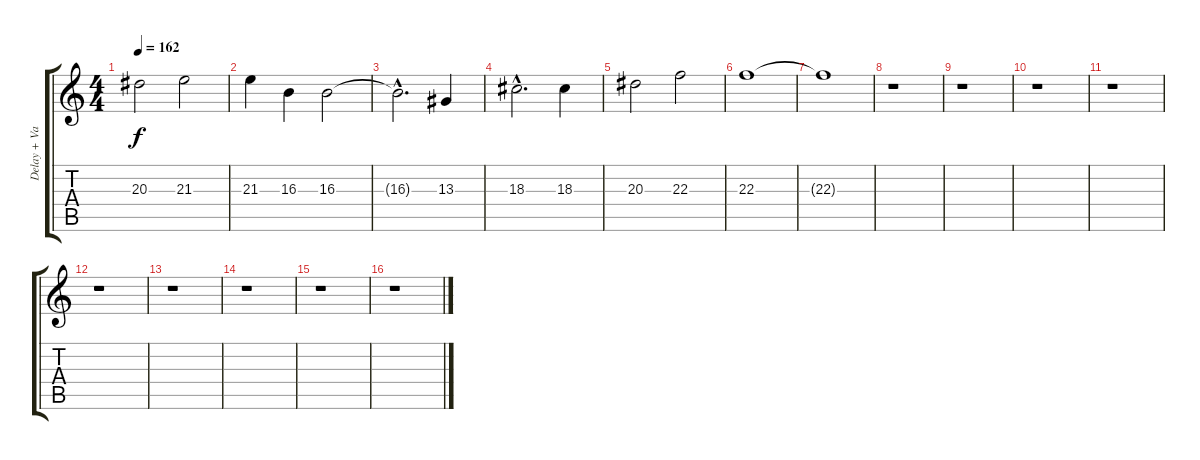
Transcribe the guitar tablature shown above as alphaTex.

\track ("Delay + Various" "Delay + Va") {instrument pad8sweep}
\staff {score tabs}
\tuning (E4 B3 G3 D3 A2 E2) {hide}
\ts (4 4)
\tempo 162
\clef g2
\ks c
20.3.2{dy f} 21.3.2 |
21.3.4 16.3.4 16.3.2 |
16.3{hac t}.2{d} 13.3.4 |
18.3{hac}.2{d} 18.3.4 |
20.3.2 22.3.2 |
22.3.1 |
22.3{t}.1 |
\section ("" "")
r.1 |
r.1 |
r.1 |
r.1 |
r.1 |
r.1 |
r.1 |
r.1 |
\section ("" "")
r.1
